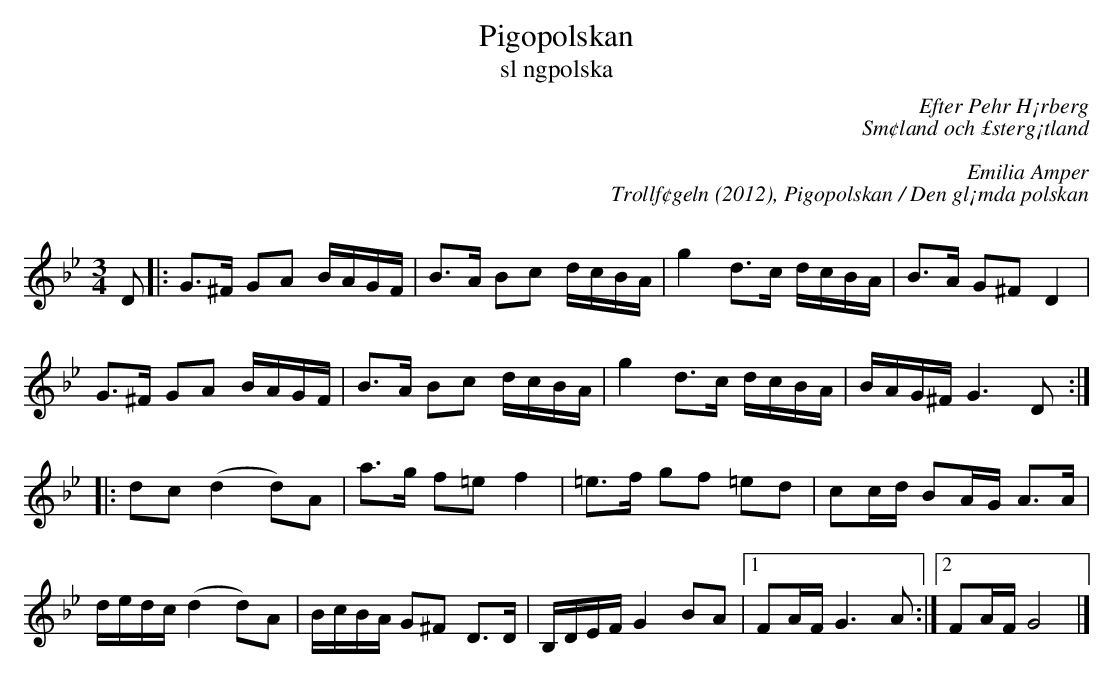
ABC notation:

X:1
Q: 92
T: Pigopolskan
T: sl ngpolska
C: Efter Pehr H¡rberg
C: Sm¢land och £sterg¡tland
C:
C: Emilia Amper
C: Trollf¢geln (2012), Pigopolskan / Den gl¡mda polskan
M: 3/4
L: 1/8
K: Gm
D |: G3/^F/ GA B/A/G/F/ | B3/A/ Bc d/c/B/A/ | g2 d3/c/ d/c/B/A/ | B3/A/ G^F D2 |
G3/^F/ GA B/A/G/F/ | B3/A/ Bc d/c/B/A/ | g2 d3/c/ d/c/B/A/ | B/A/G/^F/ G3 D :|
|: dc (d2 d)A | a3/g/ f=e f2 | =e3/f/ gf =ed | cc/d/ BA/G/ A3/A/ |
d/e/d/c/ (d2 d)A | B/c/B/A/ G^F D3/D/ | B,/D/E/F/ G2 BA |[1 FA/F/ G3 A :|[2 FA/F/ G4 |]
